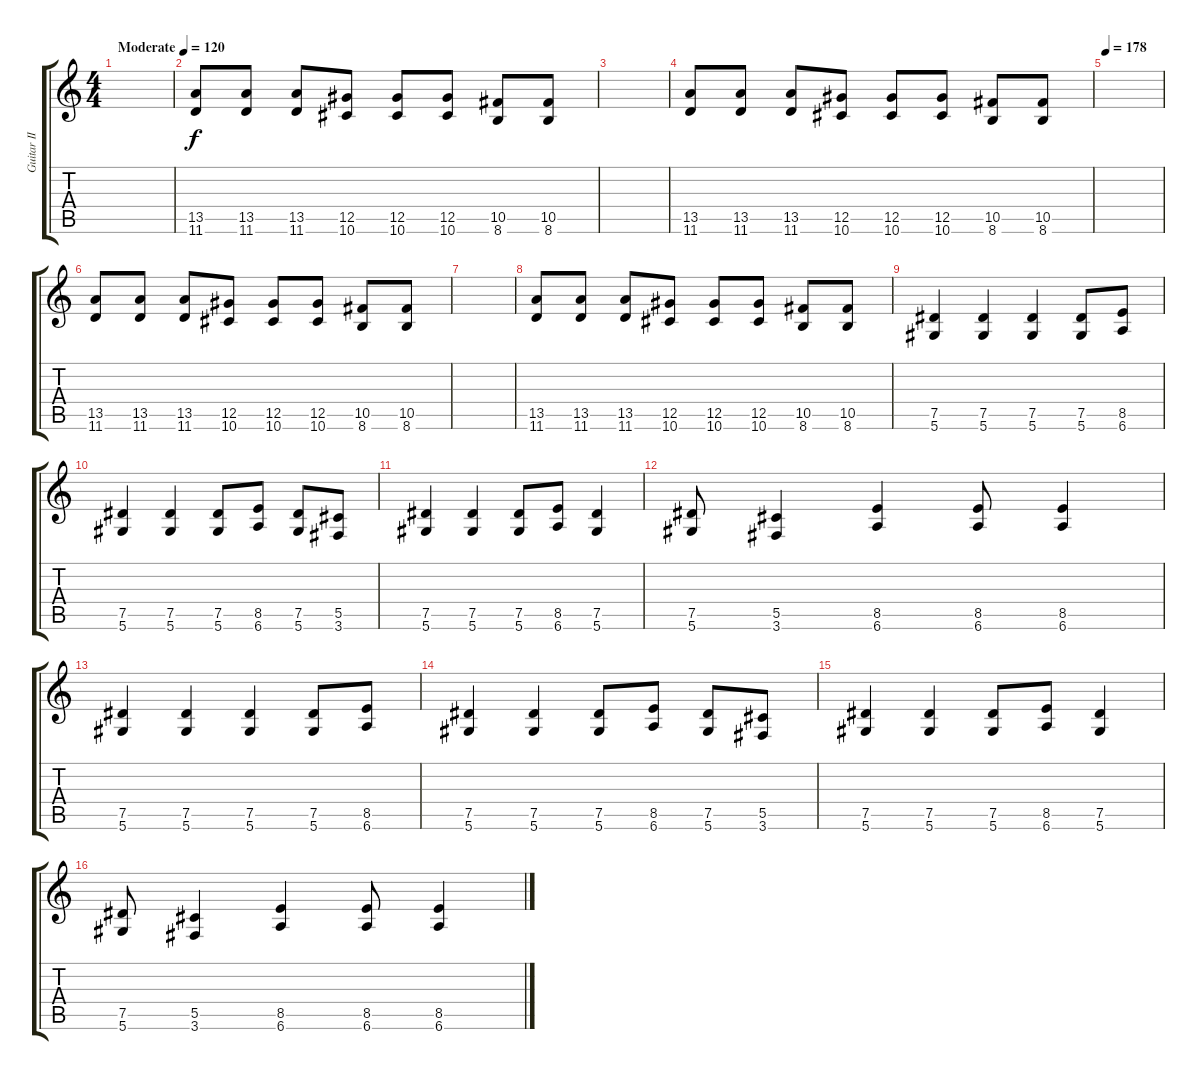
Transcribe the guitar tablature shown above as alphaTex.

\track ("Guitar II" "Guitar II") {instrument distortionguitar}
\staff {score tabs}
\tuning (Eb4 Bb3 Gb3 Db3 Ab2 Eb2) {hide}
\ts (4 4)
\tempo (120 "Moderate")
\tempo 178
\tempo (120 "Moderate")
\clef g2
\ks c
|
(13.5 11.6).8 (13.5 11.6).8 (13.5 11.6).8 (12.5 10.6).8 (12.5 10.6).8 (12.5 10.6).8 (10.5 8.6).8 (10.5 8.6).8 |
|
(13.5 11.6).8 (13.5 11.6).8 (13.5 11.6).8 (12.5 10.6).8 (12.5 10.6).8 (12.5 10.6).8 (10.5 8.6).8 (10.5 8.6).8 |
\tempo 178
|
(13.5 11.6).8 (13.5 11.6).8 (13.5 11.6).8 (12.5 10.6).8 (12.5 10.6).8 (12.5 10.6).8 (10.5 8.6).8 (10.5 8.6).8 |
|
(13.5 11.6).8 (13.5 11.6).8 (13.5 11.6).8 (12.5 10.6).8 (12.5 10.6).8 (12.5 10.6).8 (10.5 8.6).8 (10.5 8.6).8 |
(7.5 5.6).4 (7.5 5.6).4 (7.5 5.6).4 (7.5 5.6).8 (8.5 6.6).8 |
(7.5 5.6).4 (7.5 5.6).4 (7.5 5.6).8 (8.5 6.6).8 (7.5 5.6).8 (5.5 3.6).8 |
(7.5 5.6).4 (7.5 5.6).4 (7.5 5.6).8 (8.5 6.6).8 (7.5 5.6).4 |
(7.5 5.6).8 (5.5 3.6).4 (8.5 6.6).4 (8.5 6.6).8 (8.5 6.6).4 |
(7.5 5.6).4 (7.5 5.6).4 (7.5 5.6).4 (7.5 5.6).8 (8.5 6.6).8 |
(7.5 5.6).4 (7.5 5.6).4 (7.5 5.6).8 (8.5 6.6).8 (7.5 5.6).8 (5.5 3.6).8 |
(7.5 5.6).4 (7.5 5.6).4 (7.5 5.6).8 (8.5 6.6).8 (7.5 5.6).4 |
(7.5 5.6).8 (5.5 3.6).4 (8.5 6.6).4 (8.5 6.6).8 (8.5 6.6).4
